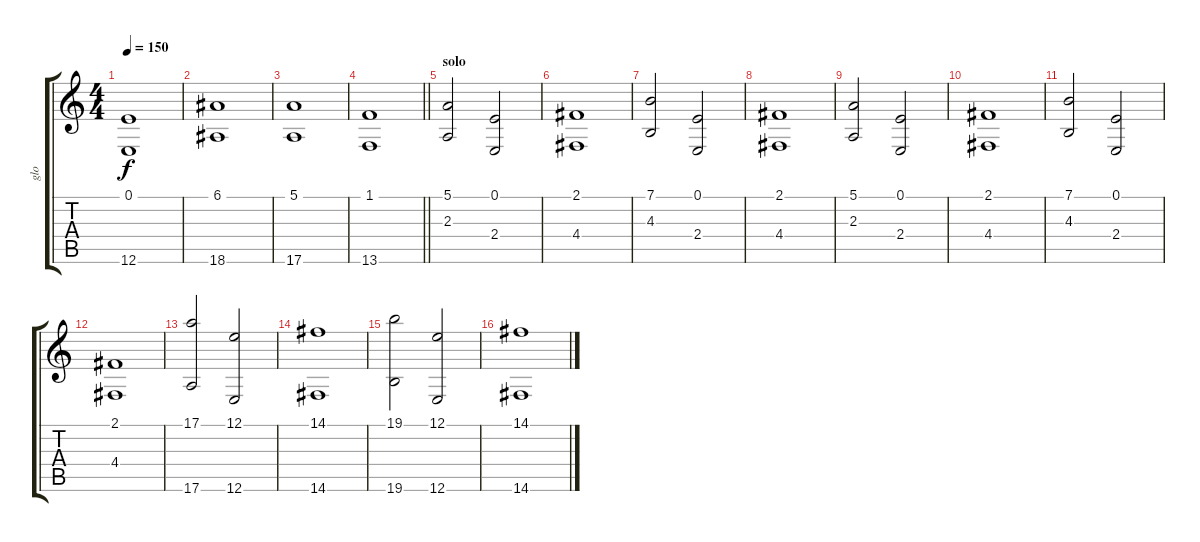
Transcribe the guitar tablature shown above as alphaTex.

\track ("glo" "glo") {instrument acousticgrandpiano}
\staff {score tabs}
\tuning (E4 B3 G3 D3 A2 E2) {hide}
\ts (4 4)
\tempo 150
\clef g2
\ks c
(0.1 12.6).1{dy f} |
(6.1 18.6).1 |
(5.1 17.6).1 |
\barLineRight lightlight
(1.1 13.6).1 |
\section ("" "solo")
(5.1 2.3).2 (0.1 2.4).2 |
(2.1 4.4).1 |
(7.1 4.3).2 (0.1 2.4).2 |
(2.1 4.4).1 |
(5.1 2.3).2 (0.1 2.4).2 |
(2.1 4.4).1 |
(7.1 4.3).2 (0.1 2.4).2 |
(2.1 4.4).1 |
(17.1 17.6).2 (12.1 12.6).2 |
(14.1 14.6).1 |
(19.1 19.6).2 (12.1 12.6).2 |
(14.1 14.6).1
